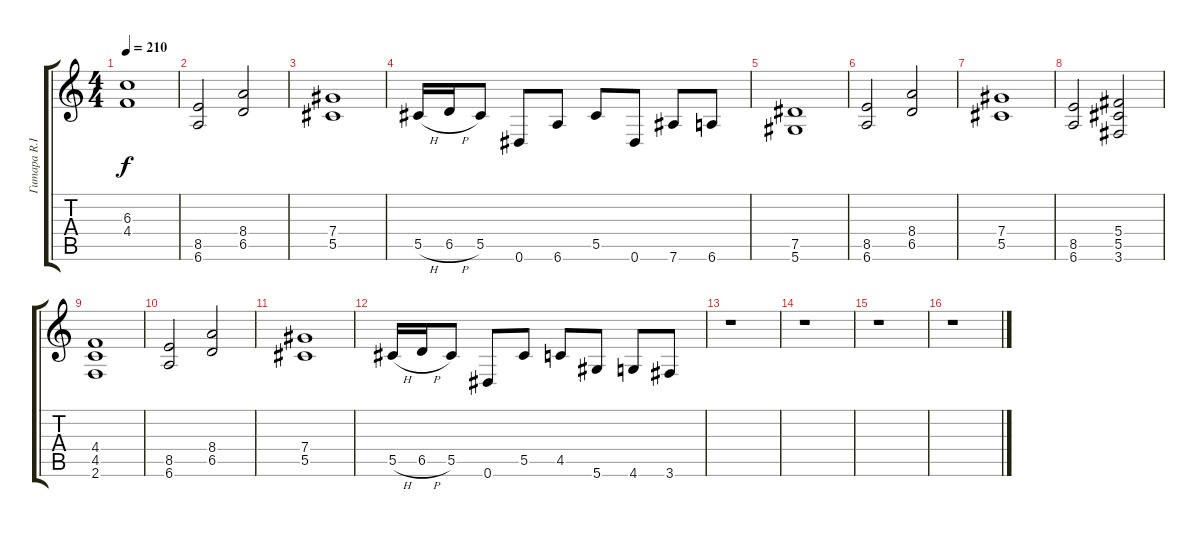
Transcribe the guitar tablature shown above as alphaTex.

\track ("Гитара R.I.P. Hanneman" "Гитара R.I") {instrument distortionguitar}
\staff {score tabs}
\tuning (Eb4 Bb3 Gb3 Db3 Ab2 Eb2) {hide}
\ts (4 4)
\tempo 210
\clef g2
\ks c
(6.3 4.4).1{dy f} |
(8.5 6.6).2 (8.4 6.5).2 |
(7.4 5.5).1 |
5.5{h}.16 6.5{h}.16 5.5.8 0.6.8 6.6.8 5.5.8 0.6.8 7.6.8 6.6.8 |
(7.5 5.6).1 |
(8.5 6.6).2 (8.4 6.5).2 |
(7.4 5.5).1 |
(8.5 6.6).2 (5.4 5.5 3.6).2 |
(4.4 4.5 2.6).1 |
(8.5 6.6).2 (8.4 6.5).2 |
(7.4 5.5).1 |
5.5{h}.16 6.5{h}.16 5.5.8 0.6.8 5.5.8 4.5.8 5.6.8 4.6.8 3.6.8 |
r.1 |
r.1 |
r.1 |
r.1
